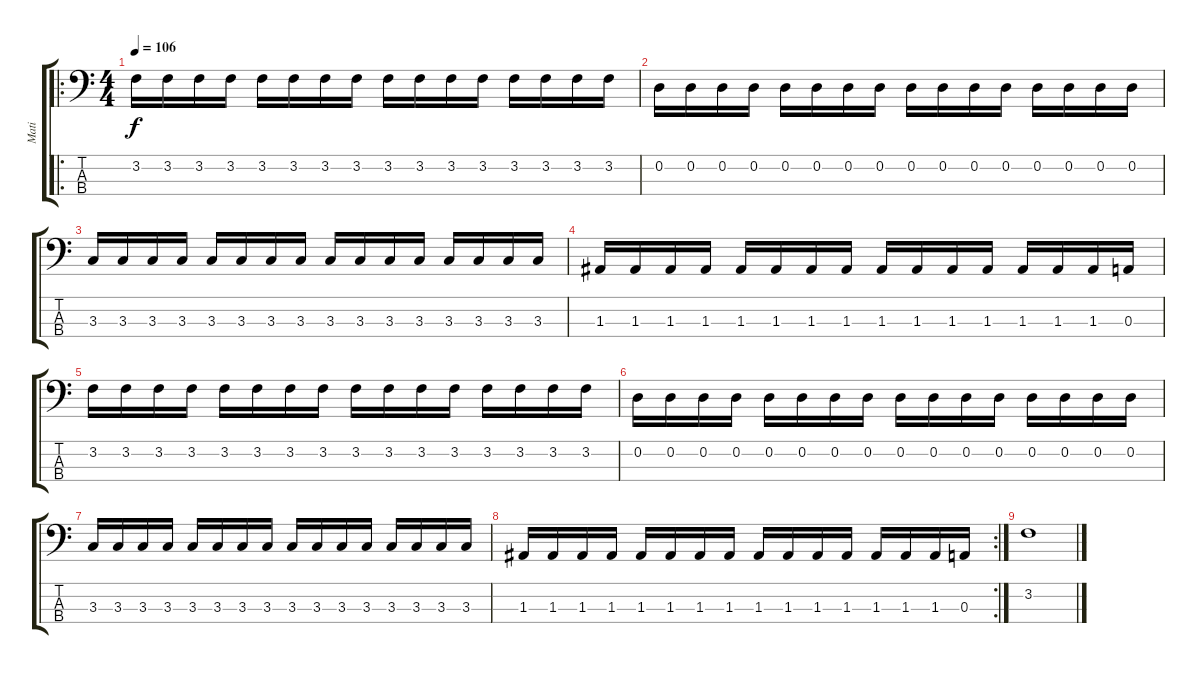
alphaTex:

\track ("Mati" "Mati") {instrument electricbasspick}
\staff {score tabs}
\tuning (G2 D2 A1 E1) {hide}
\ro
\ts (4 4)
\tempo 106
\clef f4
\ks c
3.2.16{dy f} 3.2.16 3.2.16 3.2.16 3.2.16 3.2.16 3.2.16 3.2.16 3.2.16 3.2.16 3.2.16 3.2.16 3.2.16 3.2.16 3.2.16 3.2.16 |
0.2.16 0.2.16 0.2.16 0.2.16 0.2.16 0.2.16 0.2.16 0.2.16 0.2.16 0.2.16 0.2.16 0.2.16 0.2.16 0.2.16 0.2.16 0.2.16 |
3.3.16 3.3.16 3.3.16 3.3.16 3.3.16 3.3.16 3.3.16 3.3.16 3.3.16 3.3.16 3.3.16 3.3.16 3.3.16 3.3.16 3.3.16 3.3.16 |
1.3.16 1.3.16 1.3.16 1.3.16 1.3.16 1.3.16 1.3.16 1.3.16 1.3.16 1.3.16 1.3.16 1.3.16 1.3.16 1.3.16 1.3.16 0.3.16 |
3.2.16 3.2.16 3.2.16 3.2.16 3.2.16 3.2.16 3.2.16 3.2.16 3.2.16 3.2.16 3.2.16 3.2.16 3.2.16 3.2.16 3.2.16 3.2.16 |
0.2.16 0.2.16 0.2.16 0.2.16 0.2.16 0.2.16 0.2.16 0.2.16 0.2.16 0.2.16 0.2.16 0.2.16 0.2.16 0.2.16 0.2.16 0.2.16 |
3.3.16 3.3.16 3.3.16 3.3.16 3.3.16 3.3.16 3.3.16 3.3.16 3.3.16 3.3.16 3.3.16 3.3.16 3.3.16 3.3.16 3.3.16 3.3.16 |
\rc 2
1.3.16 1.3.16 1.3.16 1.3.16 1.3.16 1.3.16 1.3.16 1.3.16 1.3.16 1.3.16 1.3.16 1.3.16 1.3.16 1.3.16 1.3.16 0.3.16 |
3.2.1
